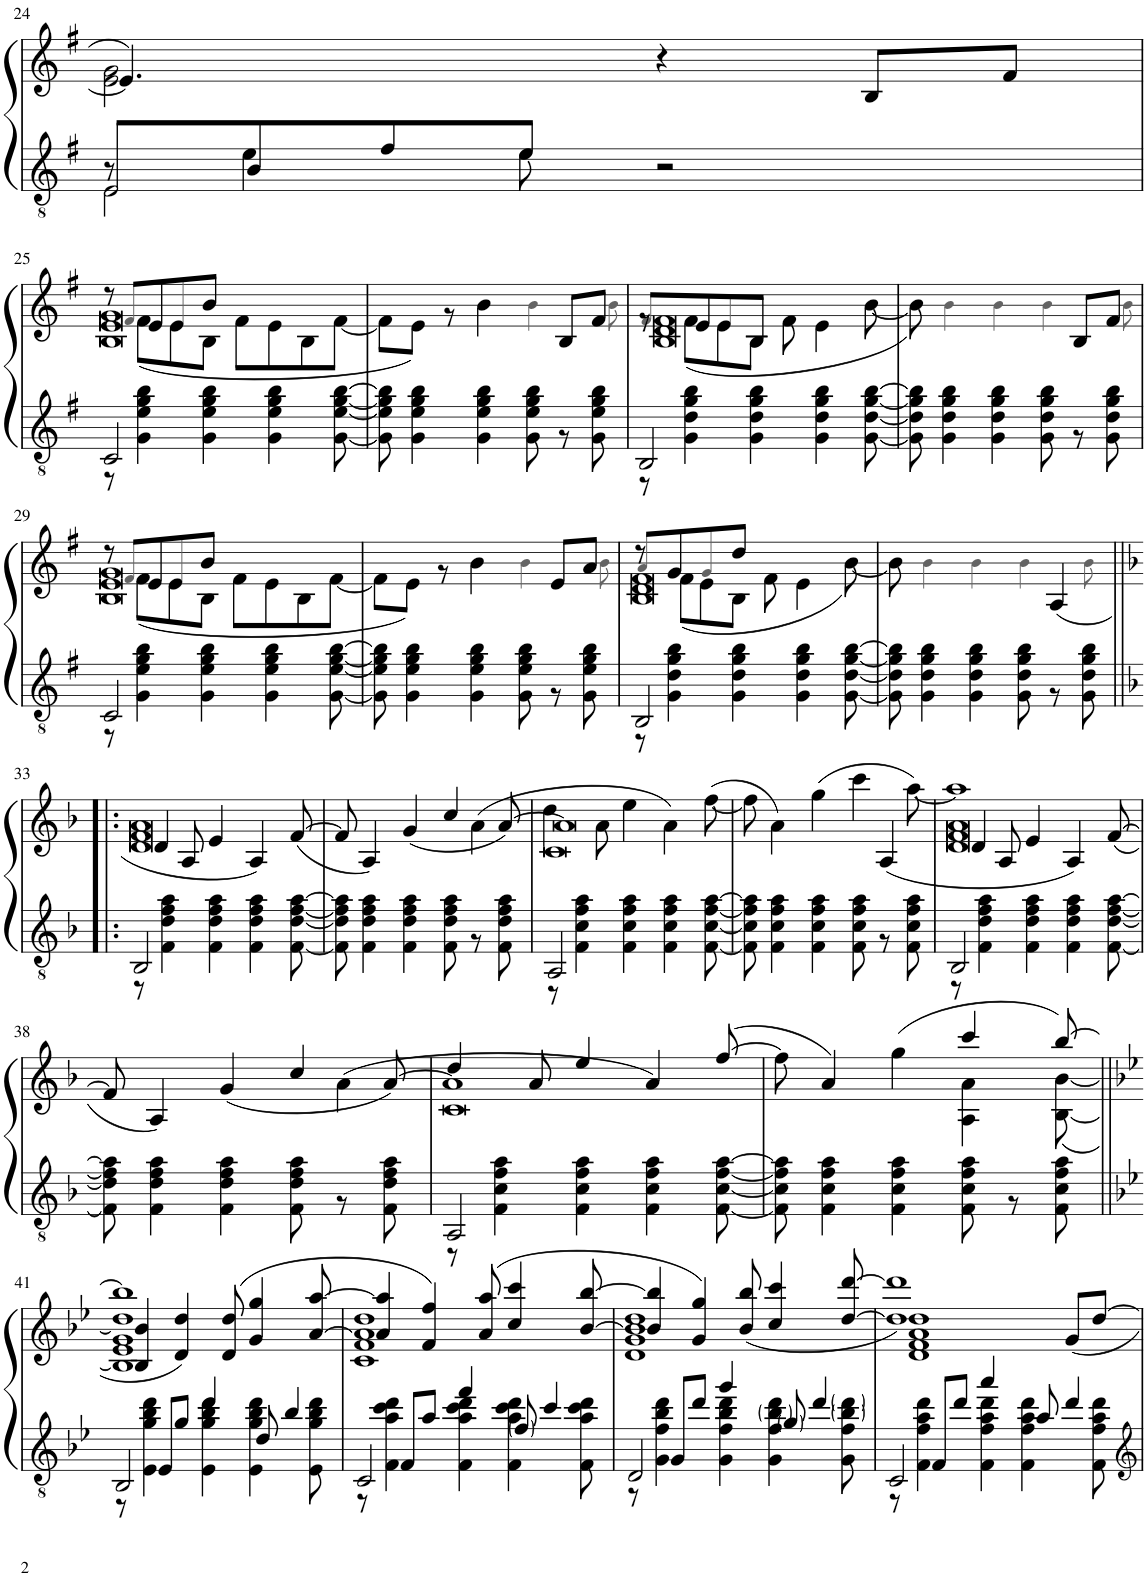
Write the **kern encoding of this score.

**kern	**kern
*part1	*part1
*staff2	*staff1
*I"Piano	*
*I'Pno.	*
!!LO:PB:g=z
*clefGv2	*clefG2
*k[f#]	*k[f#]
*M4/4	*M4/4
=24	=24
*^	*^
*	*^	*	*
8E/L	8r	2E\	4.e/]	2e\ 2g\
8B/	4e\	.	.	.
8f#/	.	.	.	.
8e/J	8e\	.	8ryy	.
2r	2ryy	2ryy	4r	2ryy
.	.	.	8B/L	.
.	.	.	8f#/J	.
*	*v	*v	*	*
!!LO:LB:g=z
=25	=25	=25	=25
*	*	*	*^
2C/	8r	8f#!i/L	8r	1B 1e 1g
.	4G\ 4e\ 4g\ 4b\	8e/	(8f#\L	.
.	.	8e!i/	8e\	.
.	4G\ 4e\ 4g\ 4b\	8b/J	8B\J	.
2ryy	.	2ryy	8f#\L	.
.	4G\ 4e\ 4g\ 4b\	.	8e\	.
.	.	.	8B\	.
.	[8G\ [8e\ [8g\ [>8b\	.	[8f#\J	.
*	*	*	*v	*v
=26	=26	=26	=26
1ryy	8G\] 8e\] 8g\] 8b\]	2ryy	8f#\L]
.	4G\ 4e\ 4g\ 4b\	.	8e\J)
.	.	.	8r
.	4G\ 4e\ 4g\ 4b\	.	4b\
.	.	4ryy	.
.	8G\ 8e\ 8g\ 8b\	.	4b!i\
.	8r	8B/L	.
.	8G\ 8e\ 8g\ 8b\	8f#/J	8b!i\
=27	=27	=27	=27
*	*	*	*^
2BB/	8r	8f#!i/L	8r	1B 1d 1f#
.	4G\ 4d\ 4g\ 4b\	8e/	(8f#\L	.
.	.	8e!i/	8e\	.
.	4G\ 4d\ 4g\ 4b\	8B/J	8B\J	.
2ryy	.	2ryy	8f#\	.
.	4G\ 4d\ 4g\ 4b\	.	4e\	.
.	[8G\ [8d\ [8g\ [>8b\	.	[8b\	.
*	*	*	*v	*v
=28	=28	=28	=28
1ryy	8G\] 8d\] 8g\] 8b\]	2ryy	8b\])
.	4G\ 4d\ 4g\ 4b\	.	4b!i\
.	4G\ 4d\ 4g\ 4b\	.	4b!i\
.	.	4ryy	.
.	8G\ 8d\ 8g\ 8b\	.	4b!i\
.	8r	8B/L	.
.	8G\ 8d\ 8g\ 8b\	8f#/J	8b!i\
!!LO:LB:g=z
=29	=29	=29	=29
*	*	*	*^
2C/	8r	8f#!i/L	8r	1B 1e 1g
.	4G\ 4e\ 4g\ 4b\	8e/	(8f#\L	.
.	.	8e!i/	8e\	.
.	4G\ 4e\ 4g\ 4b\	8b/J	8B\J	.
2ryy	.	2ryy	8f#\L	.
.	4G\ 4e\ 4g\ 4b\	.	8e\	.
.	.	.	8B\	.
.	[8G\ [8e\ [8g\ [>8b\	.	[8f#\J	.
*	*	*	*v	*v
=30	=30	=30	=30
1ryy	8G\] 8e\] 8g\] 8b\]	2ryy	8f#\L]
.	4G\ 4e\ 4g\ 4b\	.	8e\J)
.	.	.	8r
.	4G\ 4e\ 4g\ 4b\	.	4b\
.	.	4ryy	.
.	8G\ 8e\ 8g\ 8b\	.	4b!i\
.	8r	8e/L	.
.	8G\ 8e\ 8g\ 8b\	8a/J	8b!i\
=31	=31	=31	=31
*	*	*	*^
2BB/	8r	8a!i/L	8r	1B 1d 1f#
.	4G\ 4d\ 4g\ 4b\	8g/	(8f#\L	.
.	.	8g!i/	8e\	.
.	4G\ 4d\ 4g\ 4b\	8dd/J	8B\J	.
2ryy	.	2ryy	8f#\	.
.	4G\ 4d\ 4g\ 4b\	.	4e\	.
.	[8G\ [8d\ [8g\ [>8b\	.	[8b\)	.
*	*	*	*v	*v
=32	=32	=32	=32
1ryy	8G\] 8d\] 8g\] 8b\]	2ryy	8b\]
.	4G\ 4d\ 4g\ 4b\	.	4b!i\
.	4G\ 4d\ 4g\ 4b\	.	4b!i\
.	.	4ryy	.
.	8G\ 8d\ 8g\ 8b\	.	4b!i\
.	8r	(<4A/	.
.	8G\ 8d\ 8g\ 8b\	.	8b!i\
!!LO:LB:g=z	!!
=33!|:	=33!|:	=33!|:	=33!|:
*k[b-]	*	*k[b-]	*
2BB-/	8r	4d/	1d 1f 1a
.	4F\ 4d\ 4f\ 4a\	.	.
.	.	8A/	.
.	4F\ 4d\ 4f\ 4a\	4e/	.
2ryy	.	.	.
.	4F\ 4d\ 4f\ 4a\	4A/)	.
.	[8F\ [8d\ [8f\ [>8a\	(<[8f/	.
=34	=34	=34	=34
1ryy	8F\] 8d\] 8f\] 8a\]	8f/]	2.ryy
.	4F\ 4d\ 4f\ 4a\	4A/)	.
.	4F\ 4d\ 4f\ 4a\	(<4g/	.
.	8F\ 8d\ 8f\ 8a\	4cc/	.
.	8r	.	(>4a\
.	8F\ 8d\ 8f\ 8a\	[8a/)	.
=35	=35	=35	=35
*	*	*	*^
2AA/	8r	1a]	4dd\	1c
.	4F\ 4c\ 4f\ 4a\	.	.	.
.	.	.	8a\	.
.	4F\ 4c\ 4f\ 4a\	.	4ee\	.
2ryy	.	.	.	.
.	4F\ 4c\ 4f\ 4a\	.	4a\)	.
.	[8F\ [8c\ [8f\ [>8a\	.	(>[8ff\	.
*	*	*	*v	*v
=36	=36	=36	=36
1ryy	8F\] 8c\] 8f\] 8a\]	2ryy	8ff\]
.	4F\ 4c\ 4f\ 4a\	.	4a\)
.	4F\ 4c\ 4f\ 4a\	.	(>4gg\
.	.	4ryy	.
.	8F\ 8c\ 8f\ 8a\	.	4ccc\
.	8r	(<4A/	.
.	8F\ 8c\ 8f\ 8a\	.	[8aa\)
=37	=37	=37	=37
*	*	*	*^
2BB-/	8r	4d/	1aa]	1d 1f 1a
.	4F\ 4d\ 4f\ 4a\	.	.	.
.	.	8A/	.	.
.	4F\ 4d\ 4f\ 4a\	4e/	.	.
2ryy	.	.	.	.
.	4F\ 4d\ 4f\ 4a\	4A/)	.	.
.	[8F\ [8d\ [8f\ [>8a\	(<[8f/	.	.
*	*	*	*v	*v
!!LO:LB:g=z
=38	=38	=38	=38
1ryy	8F\] 8d\] 8f\] 8a\]	8f/]	2.ryy
.	4F\ 4d\ 4f\ 4a\	4A/)	.
.	4F\ 4d\ 4f\ 4a\	(<4g/	.
.	8F\ 8d\ 8f\ 8a\	4cc/	.
.	8r	.	(>4a\
.	8F\ 8d\ 8f\ 8a\	[8a/)	.
=39	=39	=39	=39
*	*	*	*^
2AA/	8r	4dd/	1a]	1c
.	4F\ 4c\ 4f\ 4a\	.	.	.
.	.	8a/	.	.
.	4F\ 4c\ 4f\ 4a\	4ee/	.	.
2ryy	.	.	.	.
.	4F\ 4c\ 4f\ 4a\	4a/)	.	.
.	[8F\ [8c\ [8f\ [>8a\	([8ff/	.	.
*	*	*	*v	*v
=40	=40	=40	=40
1ryy	8F\] 8c\] 8f\] 8a\]	8ff\]	8ryy
*	*	*v	*v
.	4F\ 4c\ 4f\ 4a\	4a/)
.	4F\ 4c\ 4f\ 4a\	(4gg\
*	*	*^
.	8F\ 8c\ 8f\ 8a\	4ccc/	4A\ 4a\
.	8r	.	.
.	8F\ 8c\ 8f\ 8a\	[8bb-/)	([8B-\ [8b-\
*v	*v	*	*
*	*v	*v
!!LO:LB:g=z
=41||	=41||
*k[b-e-]	*k[b-e-]
*^	*^
*	*^	*	*^
2BB-/	8r	8ryy	4B-/] 4b-/]	1bb-]	1B- 1e- 1g 1dd
.	4E-\ 4g\ 4b-\ 4dd\	8E-/L	.	.	.
.	.	8g/J	4d/ 4dd/)	.	.
.	4E-\ 4g\ 4b-\ 4dd\	4dd/	.	.	.
2ryy	.	.	(8d/ 8dd/	.	.
.	4E-\ 4g\ 4b-\ 4dd\	8d/	4g/ 4gg/	.	.
.	.	4b-/	.	.	.
.	8E-\ 8g\ 8b-\ 8dd\	.	[8a/ [8aa/	.	.
*	*	*	*	*v	*v
=42	=42	=42	=42	=42
2C/	8r	8ryy	4a/] 4aa/]	1c 1f 1a 1dd
.	4F\ 4a\ 4cc\ 4dd\	8F/L	.	.
.	.	8a/J	4f/ 4ff/)	.
.	4F\ 4a\ 4cc\ 4dd\	4ff/	.	.
2ryy	.	.	(8a/ 8aa/	.
.	4F\ 4a\ 4cc\ 4dd\	8f/	4cc/ 4ccc/	.
.	.	4cc/	.	.
.	8F\ 8a\ 8cc\ 8dd\	.	[8b-/ [8bb-/	.
=43	=43	=43	=43	=43
2D/	8r	8ryy	4b-/] 4bb-/]	1d 1g 1b- 1dd
.	4G\ 4f\ 4b-\ 4dd\	8G/L	.	.
.	.	8dd/J	4g/ 4gg/)	.
.	4G\ 4f\ 4b-\ 4dd\	4gg/	.	.
2ryy	.	.	(8b-/ 8bb-/	.
.	4G\ 4f\ 4b-\ 4dd\	8g/	4cc/ 4ccc/	.
.	.	4dd/	.	.
.	8G\ 8f\ 8b-\ 8dd\	.	[8dd/ [8ddd/	.
=44	=44	=44	=44	=44
*	*	*	*	*^
2C/	8r	8ryy	2ryy	1dd] 1ddd])	1d 1f 1a 1dd
.	4F\ 4f\ 4a\ 4dd\	8F/L	.	.	.
.	.	8dd/J	.	.	.
.	4F\ 4f\ 4a\ 4dd\	4aa/	.	.	.
2ryy	.	.	4ryy	.	.
.	4F\ 4f\ 4a\ 4dd\	8a/	.	.	.
.	.	4dd/	8g/L	.	.
.	8F\ 8f\ 8a\ 8dd\	.	[8dd/J	.	.
*v	*v	*v	*	*	*
*	*v	*v	*v
=	=
*-	*-
